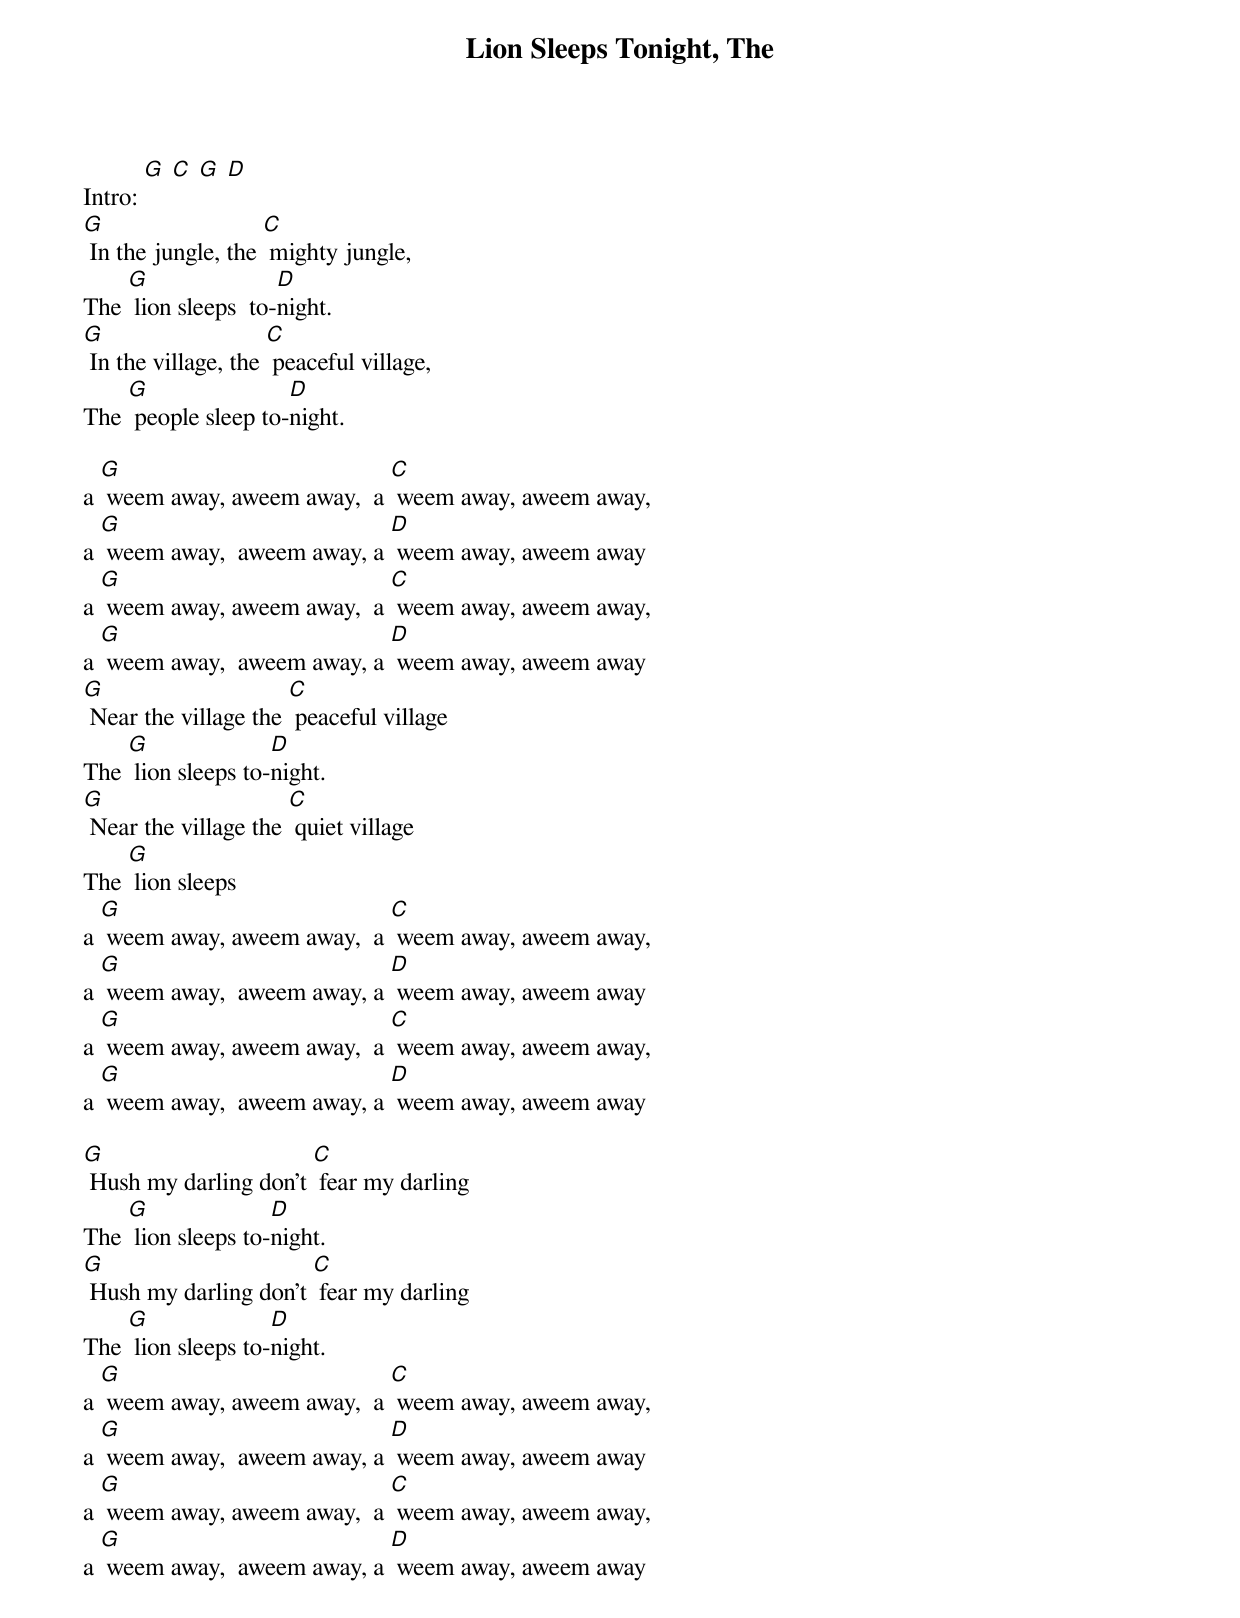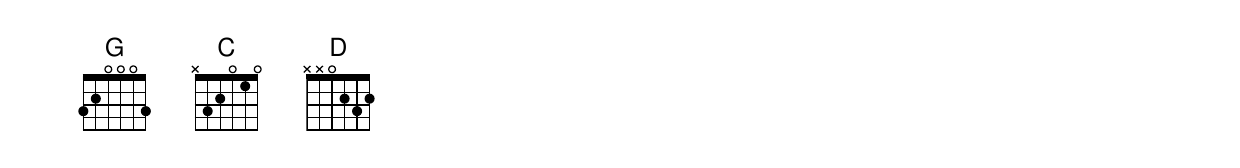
{t: Lion Sleeps Tonight, The }
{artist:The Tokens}
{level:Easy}
{c: }
Intro: [G] [C] [G] [D]
{c: }
[G] In the jungle, the [C] mighty jungle,
The [G] lion sleeps  to-[D]night.
[G] In the village, the [C] peaceful village,
The [G] people sleep to-[D]night.
{c: }

a [G] weem away, aweem away,  a [C] weem away, aweem away,
a [G] weem away,  aweem away, a [D] weem away, aweem away
a [G] weem away, aweem away,  a [C] weem away, aweem away,
a [G] weem away,  aweem away, a [D] weem away, aweem away
{c: }
[G] Near the village the [C] peaceful village
The [G] lion sleeps to-[D]night.
[G] Near the village the [C] quiet village
The [G] lion sleeps
{c: }
a [G] weem away, aweem away,  a [C] weem away, aweem away,
a [G] weem away,  aweem away, a [D] weem away, aweem away
a [G] weem away, aweem away,  a [C] weem away, aweem away,
a [G] weem away,  aweem away, a [D] weem away, aweem away

[G] Hush my darling don't [C] fear my darling
The [G] lion sleeps to-[D]night.
[G] Hush my darling don't [C] fear my darling
The [G] lion sleeps to-[D]night.
{c: }
a [G] weem away, aweem away,  a [C] weem away, aweem away,
a [G] weem away,  aweem away, a [D] weem away, aweem away
a [G] weem away, aweem away,  a [C] weem away, aweem away,
a [G] weem away,  aweem away, a [D] weem away, aweem away
